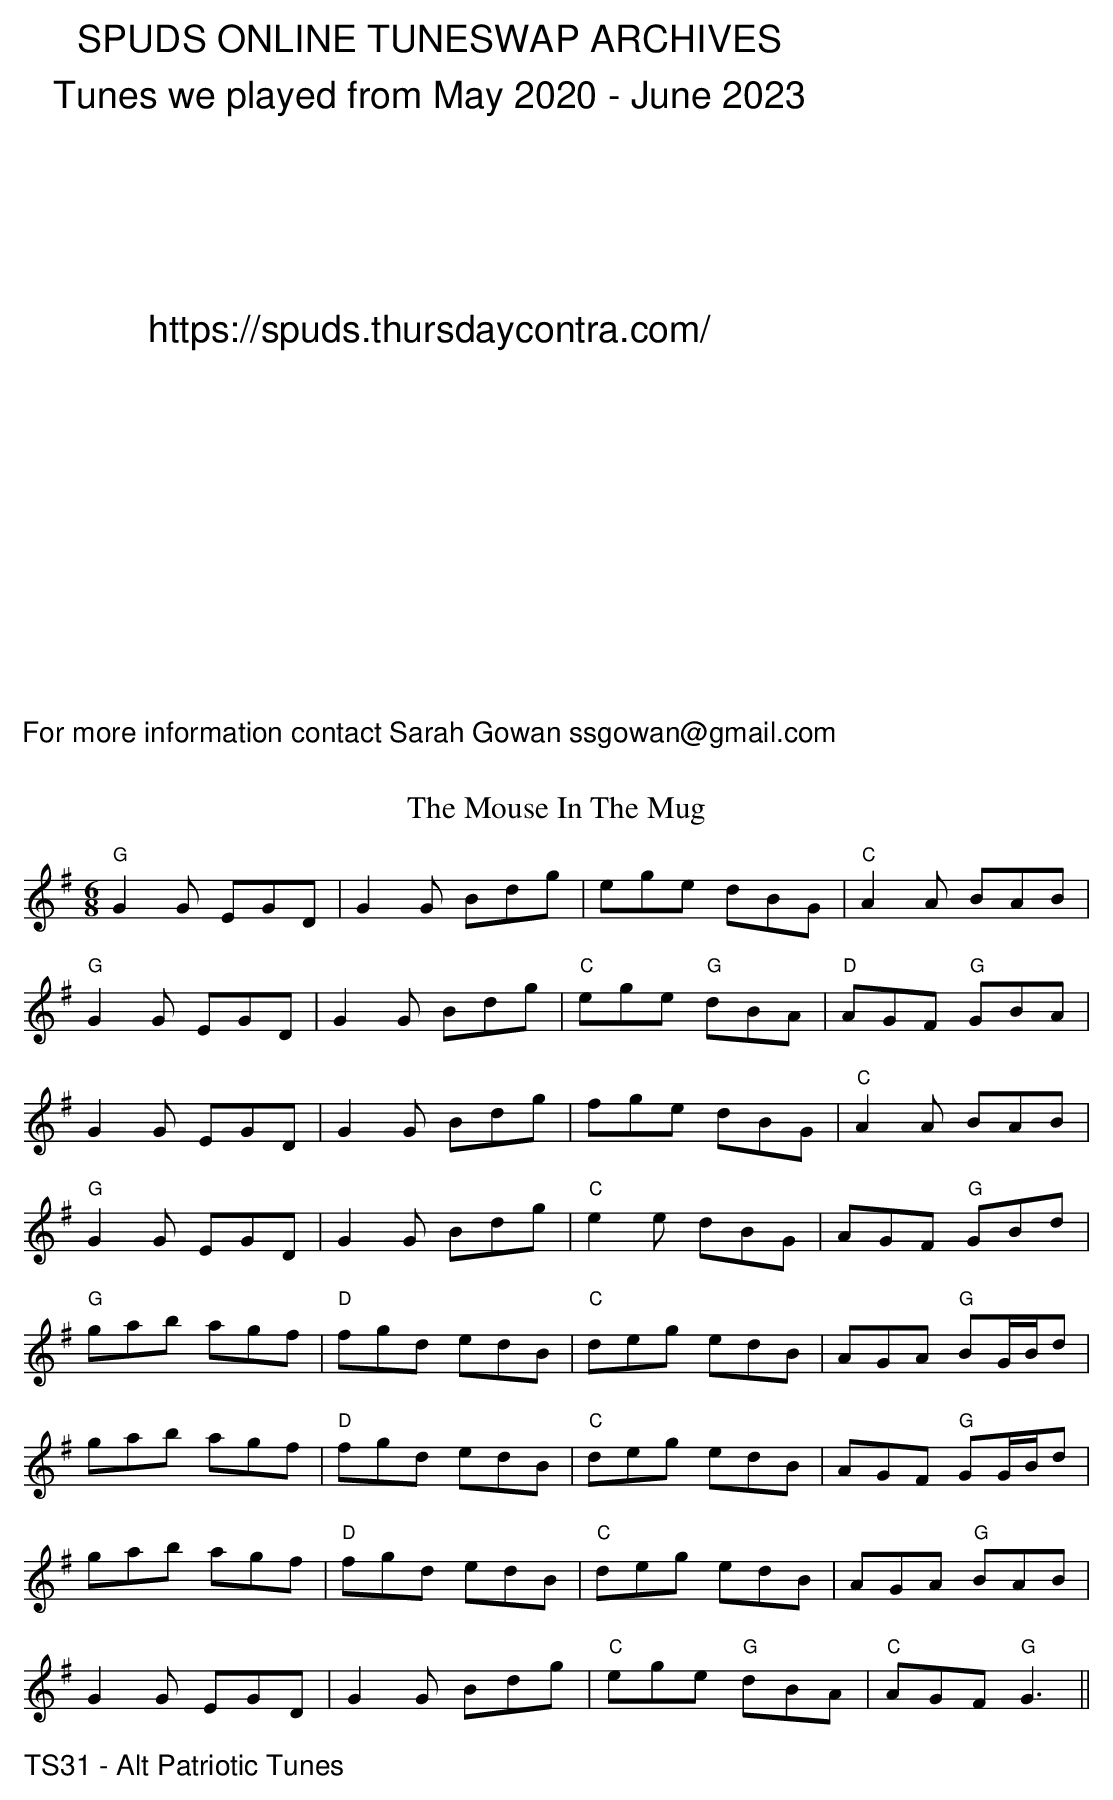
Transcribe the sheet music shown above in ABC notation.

X:1
T: Mouse In The Mug, The
M: 6/8
L: 1/8
K: G
"G"G2 G EGD | G2 G Bdg | ege dBG |"C" A2 A BAB |
"G"G2 G EGD | G2 G Bdg |"C" ege "G"dBA |"D" AGF "G"GBA |
G2 G EGD | G2 G Bdg | fge dBG |"C" A2 A BAB |
"G"G2 G EGD | G2 G Bdg |"C" e2 e dBG | AGF "G"GBd |
"G"gab agf |"D" fgd edB |"C" deg edB | AGA "G"BG/2B/2d |
gab agf |"D" fgd edB |"C" deg edB | AGF "G"GG/2B/2d |
gab agf |"D" fgd edB |"C" deg edB | AGA "G"BAB |
G2 G EGD | G2 G Bdg |"C" ege "G"dBA |"C" AGF "G"G3||
